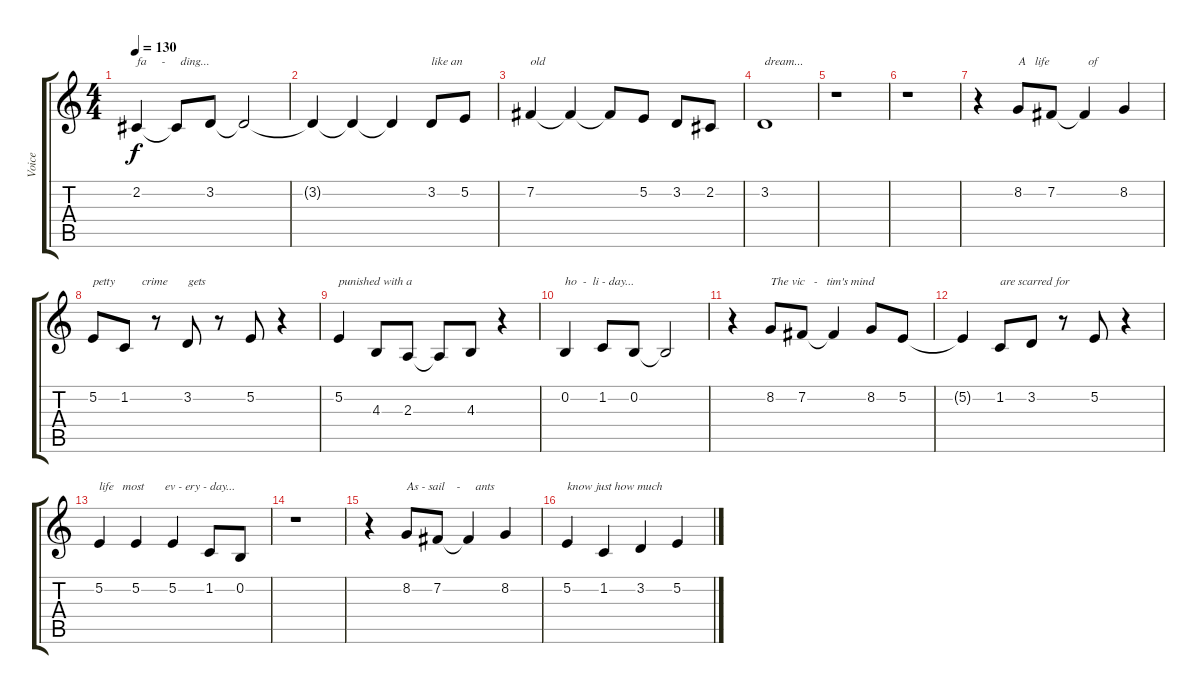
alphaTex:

\track ("Voice" "Voice") {instrument bassoon}
\staff {score tabs}
\tuning (E4 B3 G3 D3 A2 E2) {hide}
\ts (4 4)
\tempo 130
\clef g2
\ks c
2.2.4{txt "fa     -     ding..." dy f} 2.2{t}.8 3.2.8 3.2{t}.2 |
3.2{t}.4 3.2{t}.4 3.2{t}.4 3.2.8{txt "like an"} 5.2.8 |
7.2.4{txt "old"} 7.2{t}.4 7.2{t}.8 5.2.8 3.2.8 2.2.8 |
3.2.1{txt "dream..."} |
r.1 |
r.1 |
r.4 8.2.8{txt "A   life             of"} 7.2.8 7.2{t}.4 8.2.4 |
5.2.8{txt "petty         crime       gets"} 1.2.8 r.8 3.2.8 r.8 5.2.8 r.4 |
5.2.4{txt "punished with a"} 4.3.8 2.3.8 2.3{t}.8 4.3.8 r.4 |
0.2.4{txt "ho  -  li - day..."} 1.2.8 0.2.8 0.2{t}.2 |
r.4 8.2.8{txt "The vic   -   tim's mind"} 7.2.8 7.2{t}.4 8.2.8 5.2.8 |
5.2{t}.4 1.2.8{txt "are scarred for"} 3.2.8 r.8 5.2.8 r.4 |
5.2.4{txt "life   most       ev - ery - day..."} 5.2.4 5.2.4 1.2.8 0.2.8 |
r.1 |
r.4 8.2.8{txt "As - sail    -     ants"} 7.2.8 7.2{t}.4 8.2.4 |
5.2.4{txt "know just how much"} 1.2.4 3.2.4 5.2.4
